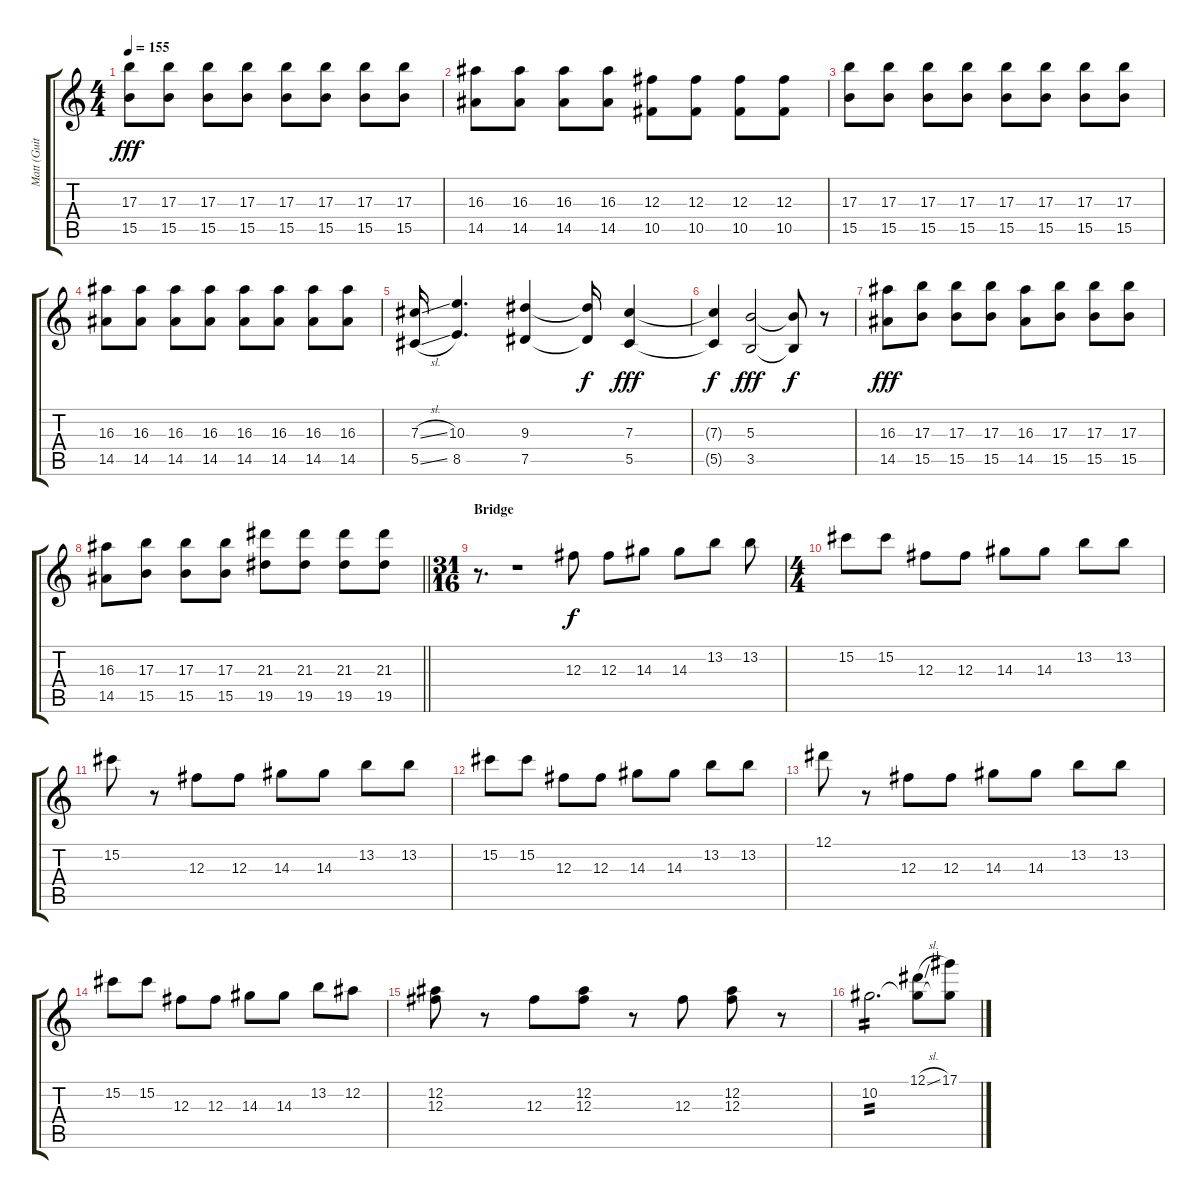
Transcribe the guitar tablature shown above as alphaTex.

\track ("Matt (Guitar)" "Matt (Guit") {instrument overdrivenguitar}
\staff {score tabs}
\tuning (Eb4 Bb3 Gb3 Db3 Ab2 Db2) {hide}
\ts (4 4)
\tempo 155
\clef g2
\ks c
(17.3 15.5).8{dy fff} (17.3 15.5).8 (17.3 15.5).8 (17.3 15.5).8 (17.3 15.5).8 (17.3 15.5).8 (17.3 15.5).8 (17.3 15.5).8 |
(16.3 14.5).8 (16.3 14.5).8 (16.3 14.5).8 (16.3 14.5).8 (12.3 10.5).8 (12.3 10.5).8 (12.3 10.5).8 (12.3 10.5).8 |
(17.3 15.5).8 (17.3 15.5).8 (17.3 15.5).8 (17.3 15.5).8 (17.3 15.5).8 (17.3 15.5).8 (17.3 15.5).8 (17.3 15.5).8 |
(16.3 14.5).8 (16.3 14.5).8 (16.3 14.5).8 (16.3 14.5).8 (16.3 14.5).8 (16.3 14.5).8 (16.3 14.5).8 (16.3 14.5).8 |
(7.3{sl} 5.5{sl}).16 (10.3 8.5).4{d} (9.3 7.5).4 (9.3{t} 7.5{t}).16{dy f} (7.3 5.5).4{dy fff} |
(7.3{t} 5.5{t}).4{dy f} (5.3 3.5).2{dy fff} (5.3{t} 3.5{t}).8{dy f} r.8 |
(16.3 14.5).8{dy fff} (17.3 15.5).8 (17.3 15.5).8 (17.3 15.5).8 (16.3 14.5).8 (17.3 15.5).8 (17.3 15.5).8 (17.3 15.5).8 |
\barLineRight lightlight
(16.3 14.5).8 (17.3 15.5).8 (17.3 15.5).8 (17.3 15.5).8 (21.3 19.5).8 (21.3 19.5).8 (21.3 19.5).8 (21.3 19.5).8 |
\ts (31 16)
\section ("" "Bridge")
r.8{d} r.1 12.3.8{dy f} 12.3.8 14.3.8 14.3.8 13.2.8 13.2.8 |
\ts (4 4)
15.2.8 15.2.8 12.3.8 12.3.8 14.3.8 14.3.8 13.2.8 13.2.8 |
15.2.8 r.8 12.3.8 12.3.8 14.3.8 14.3.8 13.2.8 13.2.8 |
15.2.8 15.2.8 12.3.8 12.3.8 14.3.8 14.3.8 13.2.8 13.2.8 |
12.1.8 r.8 12.3.8 12.3.8 14.3.8 14.3.8 13.2.8 13.2.8 |
15.2.8 15.2.8 12.3.8 12.3.8 14.3.8 14.3.8 13.2.8 12.2.8 |
(12.2 12.3).8 r.8 12.3.8 (12.2 12.3).8 r.8 12.3.8 (12.2 12.3).8 r.8 |
10.2.2{d tp 2} (12.1{sl} 10.2{t}).8 (17.1 10.2{t}).8
